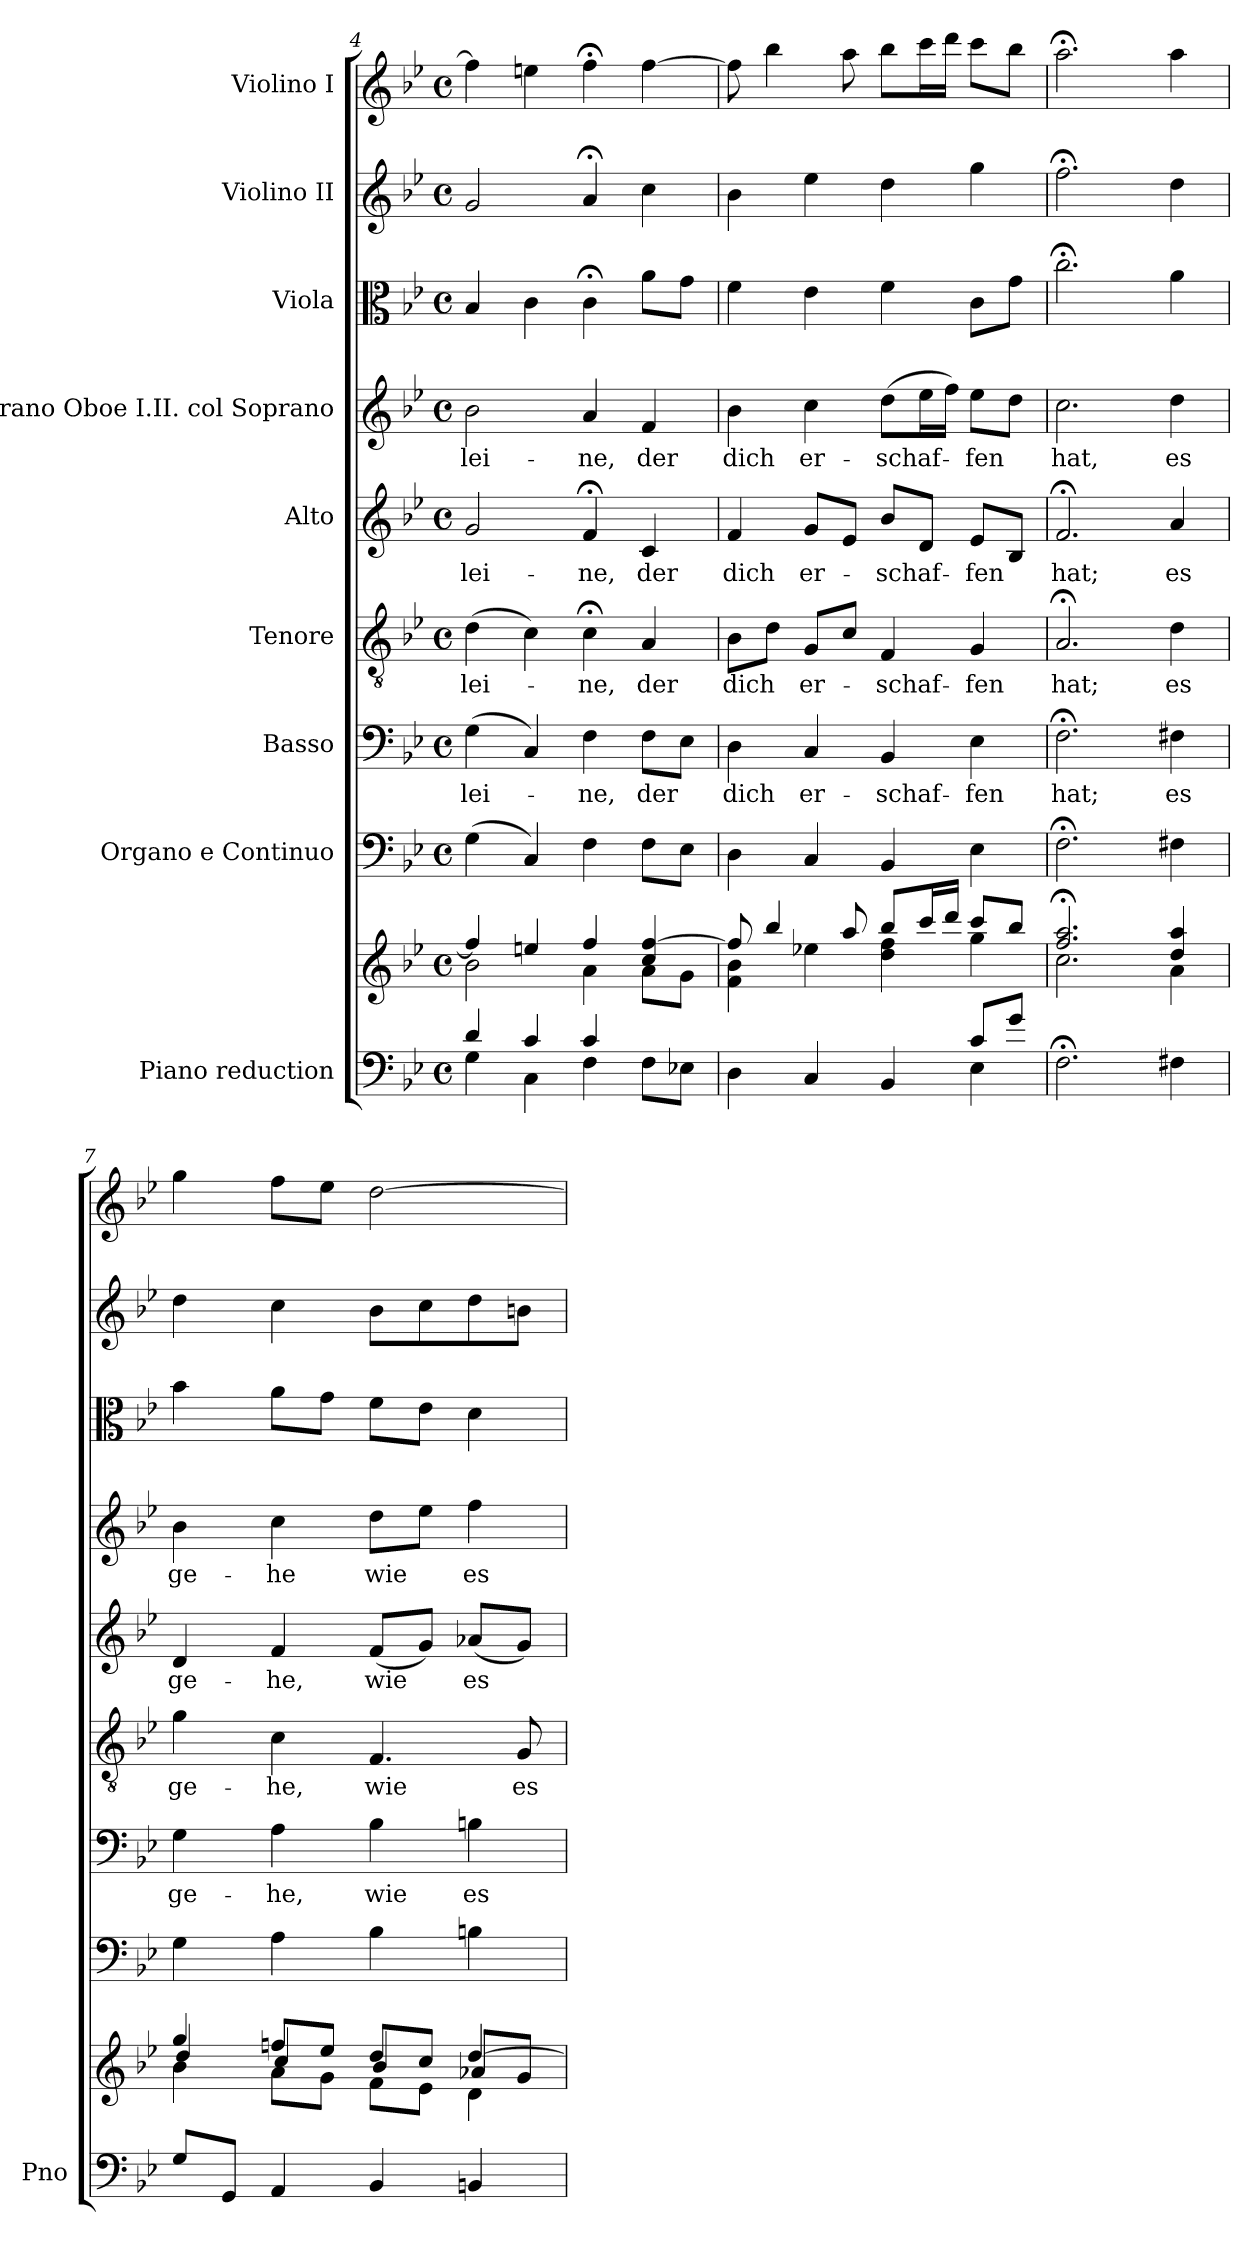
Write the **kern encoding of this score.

**kern	**kern	**kern	**kern	**text	**kern	**text	**kern	**text	**kern	**text	**kern	**kern	**kern
*part9	*part9	*part8	*part7	*part7	*part6	*part6	*part5	*part5	*part4	*part4	*part3	*part2	*part1
*staff10	*staff9	*staff8	*staff7	*staff7	*staff6	*staff6	*staff5	*staff5	*staff4	*staff4	*staff3	*staff2	*staff1
*I"Piano reduction	*	*I"Organo e Continuo	*I"Basso	*	*I"Tenore	*	*I"Alto	*	*I"Soprano Oboe I.II. col Soprano	*	*I"Viola	*I"Violino II	*I"Violino I
*I'Pno	*	*	*	*	*	*	*	*	*	*	*	*	*
*clefF4	*clefG2	*clefF4	*clefF4	*	*clefGv2	*	*clefG2	*	*clefG2	*	*clefC3	*clefG2	*clefG2
*k[b-e-]	*k[b-e-]	*k[b-e-]	*k[b-e-]	*	*k[b-e-]	*	*k[b-e-]	*	*k[b-e-]	*	*k[b-e-]	*k[b-e-]	*k[b-e-]
*M4/4	*M4/4	*M4/4	*M4/4	*	*M4/4	*	*M4/4	*	*M4/4	*	*M4/4	*M4/4	*M4/4
*met(c)	*met(c)	*met(c)	*met(c)	*	*met(c)	*	*met(c)	*	*met(c)	*	*met(c)	*met(c)	*met(c)
=4	=4	=4	=4	=4	=4	=4	=4	=4	=4	=4	=4	=4	=4
*^	*^	*	*	*	*	*	*	*	*	*	*	*	*
!	!	!	!	!	!	!LO:LY:b	!	!LO:LY:b	!	!LO:LY:b	!	!LO:LY:b	!	!	!
4d/	4G\	4ff/]	2b-\	(4G\	(4G\	-lei-	(4d\	-lei-	2g/	-lei-	2b-\	-lei-	4B-/	2g/	4ff\]
4c/	4C\	4een/	.	4C/)	4C/)	.	4c\)	.	.	.	.	.	4c\	.	4een\
!	!	!	!	!	!	!LO:LY:b	!	!LO:LY:b	!	!LO:LY:b	!	!LO:LY:b	!	!	!
4c/	4F<\	4ff>/	4a\	4F>\	4F>\	-ne,	4c;<\	-ne,	4f;</	-ne,	4a>/	-ne,	4c;<\	4a;</	4ff;<\
!	!	!	!	!	!	!LO:LY:b	!	!LO:LY:b	!	!LO:LY:b	!	!LO:LY:b	!	!	!
4ryy	8F\L	4cc/ [4ff/	8a\L	8F\L	8F\L	der	4A/	der	4c/	der	4f/	der	8a\L	4cc\	[4ff\
.	8E-X\J	.	8g\J	8E-\J	8E-\J	.	.	.	.	.	.	.	8g\J	.	.
!!LO:PB:g=z
=5	=5	=5	=5	=5	=5	=5	=5	=5	=5	=5	=5	=5	=5	=5	=5
!	!	!	!	!	!	!LO:LY:b	!	!LO:LY:b	!	!LO:LY:b	!	!LO:LY:b	!	!	!
4ryy	4D\	8ff/]	4f\ 4b-\	4D\	4D\	dich	8B-\L	dich	4f/	dich	4b-\	dich	4f\	4b-\	8ff\]
.	.	4bb-/	.	.	.	.	8d\J	.	.	.	.	.	.	.	4bb-\
!	!	!	!	!	!	!LO:LY:b	!	!LO:LY:b	!	!LO:LY:b	!	!LO:LY:b	!	!	!
4C/	4ryy	.	4ee-X\	4C/	4C/	er-	8G/L	er-	8g/L	er-	4cc\	er-	4e-\	4ee-\	.
.	.	8aa/	.	.	.	.	8c/J	.	8e-/J	.	.	.	.	.	8aa\
!	!	!	!	!	!	!LO:LY:b	!	!LO:LY:b	!	!LO:LY:b	!	!LO:LY:b	!	!	!
4BB-/	4ryy	8bb-/L	4dd\ 4ff\	4BB-/	4BB-/	-schaf-	4F/	-schaf-	8b-/L	-schaf-	(8dd\L	-schaf-	4f\	4dd\	8bb-\L
.	.	16ccc/L	.	.	.	.	.	.	8d/J	.	16ee-\L	.	.	.	16ccc\L
.	.	16ddd/JJ	.	.	.	.	.	.	.	.	16ff\JJ)	.	.	.	16ddd\JJ
!	!	!	!	!	!	!LO:LY:b	!	!LO:LY:b	!	!LO:LY:b	!	!LO:LY:b	!	!	!
8c/L	4E-\	8ccc/L	4gg\	4E-\	4E-\	-fen	4G/	-fen	8e-/L	-fen	8ee-\L	-fen	8c\L	4gg\	8ccc\L
8g/J	.	8bb-/J	.	.	.	.	.	.	8B-/J	.	8dd\J	.	8g\J	.	8bb-\J
*v	*v	*	*	*	*	*	*	*	*	*	*	*	*	*	*
=6	=6	=6	=6	=6	=6	=6	=6	=6	=6	=6	=6	=6	=6	=6
!	!	!	!	!	!LO:LY:b	!	!LO:LY:b	!	!LO:LY:b	!	!LO:LY:b	!	!	!
2.F;\	2.ff/;< 2.aa/;<	2.cc\	2.F;<\	2.F;<\	hat;	2.A;</	hat;	2.f;</	hat;	2.cc>\	hat,	2.cc;<\	2.ff;<\	2.aa;<\
!	!	!	!	!	!LO:LY:b	!	!LO:LY:b	!	!LO:LY:b	!	!LO:LY:b	!	!	!
4F#X\	4dd/ 4aa/	4a\	4F#X\	4F#X\	es	4d\	es	4a/	es	4dd\	es	4a\	4dd\	4aa\
=7	=7	=7	=7	=7	=7	=7	=7	=7	=7	=7	=7	=7	=7	=7
*	*	*^	*	*	*	*	*	*	*	*	*	*	*	*
!	!	!	!	!	!	!LO:LY:b	!	!LO:LY:b	!	!LO:LY:b	!	!LO:LY:b	!	!	!
8G/L	4gg/	4b-\	4dd/	4G\	4G\	ge-	4g\	ge-	4d/	ge-	4b-\	ge-	4b-\	4dd\	4gg\
8GG/J	.	.	.	.	.	.	.	.	.	.	.	.	.	.	.
!	!	!	!	!	!	!LO:LY:b	!	!LO:LY:b	!	!LO:LY:b	!	!LO:LY:b	!	!	!
4AA/	8ffn/L	8a\L	4cc/	4A\	4A\	-he,	4c\	-he,	4f/	-he,	4cc\	-he	8a\L	4cc\	8ff\L
.	8ee-/J	8g\J	.	.	.	.	.	.	.	.	.	.	8g\J	.	8ee-\J
!	!	!	!	!	!	!LO:LY:b	!	!LO:LY:b	!	!LO:LY:b	!	!LO:LY:b	!	!	!
4BB-/	8dd/L	8f\L	4b-/	4B-\	4B-\	wie	4.F/	wie	(8f/L	wie	8dd\L	wie	8f\L	8b-\L	[2dd\
.	8cc/J	8e-\J	.	.	.	.	.	.	8g/J)	.	8ee-\J	.	8e-\J	8cc\	.
!	!	!	!	!	!	!LO:LY:b	!	!	!	!LO:LY:b	!	!LO:LY:b	!	!	!
4BBn/	[4dd/	4d\	8a-X/L	4Bn\	4Bn\	es	.	.	(8a-X/L	es	4ff\	es	4d\	8dd\	.
!	!	!	!	!	!	!	!	!LO:LY:b	!	!	!	!	!	!	!
.	.	.	8g/J	.	.	.	8G/	es	8g/J)	.	.	.	.	8bn\J	.
*	*v	*v	*v	*	*	*	*	*	*	*	*	*	*	*	*
=	=	=	=	=	=	=	=	=	=	=	=	=	=
*-	*-	*-	*-	*-	*-	*-	*-	*-	*-	*-	*-	*-	*-
